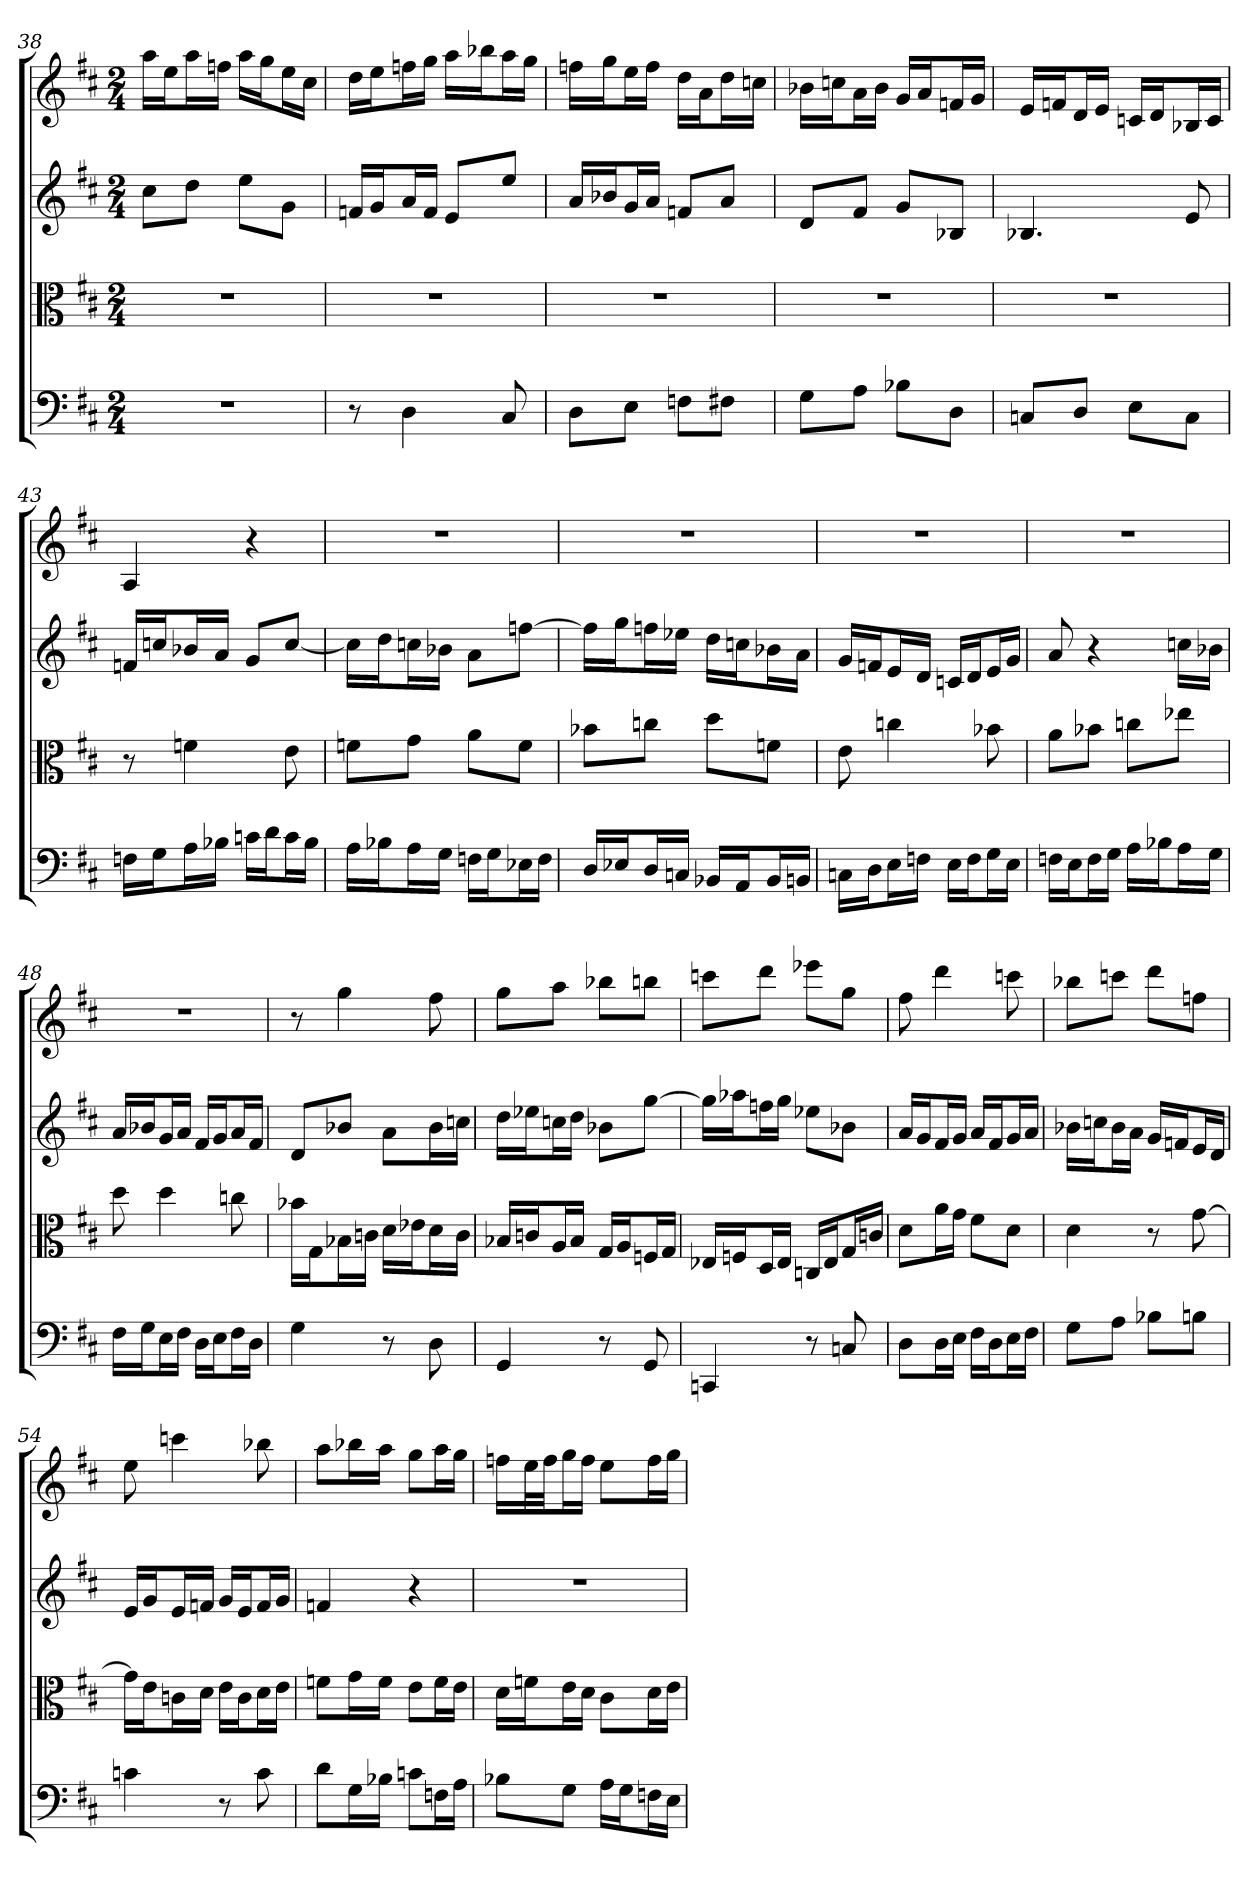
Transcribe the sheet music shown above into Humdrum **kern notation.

**kern	**kern	**kern	**kern
*part4	*part3	*part2	*part1
*staff4	*staff3	*staff2	*staff1
*clefF4	*clefC3	*	*
*k[f#c#]	*k[f#c#]	*k[f#c#]	*k[f#c#]
*D:	*D:	*D:	*D:
*M2/4	*M2/4	*M2/4	*M2/4
=38	=38	=38	=38
2r	2r	8cc#L	16aaLL
.	.	.	16eeJ
.	.	8ddJ	16aaL
.	.	.	16ffnJJ
.	.	8eeL	16aaLL
.	.	.	16ggJ
.	.	8gJ	16eeL
.	.	.	16cc#JJ
=39	=39	=39	=39
8r	2r	16fnLL	16ddLL
.	.	16gJ	16eeJ
4D	.	16aL	16ffnL
.	.	16fJJ	16ggJJ
.	.	8eL	16aaLL
.	.	.	16bb-XJ
8C#	.	8eeJ	16aaL
.	.	.	16ggJJ
=40	=40	=40	=40
8D\L	2r	16aLL	16ffnLL
.	.	16b-XJ	16ggJ
8E\J	.	16gL	16eeL
.	.	16aJJ	16ffJJ
8Fn\L	.	8fnL	16ddLL
.	.	.	16aJ
8F#X\J	.	8aJ	16ddL
.	.	.	16ccnJJ
=41	=41	=41	=41
8G\L	2r	8dL	16b-XLL
.	.	.	16ccnJ
8A\J	.	8f#J	16aL
.	.	.	16b-JJ
8B-X\L	.	8gL	16gLL
.	.	.	16aJ
8D\J	.	8B-XJ	16fnL
.	.	.	16gJJ
=42	=42	=42	=42
8Cn/L	2r	4.B-X	16eLL
.	.	.	16fnJ
8D/J	.	.	16dL
.	.	.	16eJJ
8E\L	.	.	16cnLL
.	.	.	16dJ
8C\J	.	8e	16B-XL
.	.	.	16cJJ
=43	=43	=43	=43
16Fn\LL	8r	16fnLL	4A
16G\J	.	16ccnJ	.
16A\L	4fn	16b-XL	.
16B-X\JJ	.	16aJJ	.
16cn\LL	.	8gL	4r
16d\J	.	.	.
16c\L	8e	[8ccJ	.
16B-\JJ	.	.	.
=44	=44	=44	=44
16A\LL	8fn\L	16ccLL]	2r
16B-X\J	.	16ddJ	.
16A\L	8g\J	16ccnL	.
16G\JJ	.	16b-XJJ	.
16Fn\LL	8a\L	8aL	.
16G\J	.	.	.
16E-X\L	8f\J	[8ffnJ	.
16F\JJ	.	.	.
=45	=45	=45	=45
16D/LL	8b-X\L	16ffLL]	2r
16E-X/J	.	16ggJ	.
16D/L	8ccn\J	16ffnL	.
16Cn/JJ	.	16ee-XJJ	.
16BB-X/LL	8dd\L	16ddLL	.
16AA/J	.	16ccnJ	.
16BB-/L	8fn\J	16b-XL	.
16BBn/JJ	.	16aJJ	.
=46	=46	=46	=46
16Cn\LL	8e	16gLL	2r
16D\J	.	16fnJ	.
16E\L	4ccn	16eL	.
16Fn\JJ	.	16dJJ	.
16E\LL	.	16cnLL	.
16F\J	.	16dJ	.
16G\L	8b-X	16eL	.
16E\JJ	.	16gJJ	.
=47	=47	=47	=47
16Fn\LL	8a\L	8a	2r
16E\J	.	.	.
16F\L	8b-X\J	4r	.
16G\JJ	.	.	.
16A\LL	8ccn\L	.	.
16B-X\J	.	.	.
16A\L	8ee-X\J	16ccnLL	.
16G\JJ	.	16b-XJJ	.
=48	=48	=48	=48
16F#\LL	8dd	16aLL	2r
16G\J	.	16b-XJ	.
16E\L	4dd	16gL	.
16F#\JJ	.	16aJJ	.
16D\LL	.	16f#LL	.
16E\J	.	16gJ	.
16F#\L	8ccn	16aL	.
16D\JJ	.	16f#JJ	.
=49	=49	=49	=49
4G	16b-X\LL	8dL	8r
.	16G\J	.	.
.	16B-X\L	8b-XJ	4gg
.	16cn\JJ	.	.
8r	16d\LL	8aL	.
.	16e-X\J	.	.
8D	16d\L	16b-L	8ff#
.	16c\JJ	16ccnJJ	.
=50	=50	=50	=50
4GG	16B-X/LL	16ddLL	8ggL
.	16cn/J	16ee-XJ	.
.	16A/L	16ccnL	8aaJ
.	16B-/JJ	16ddJJ	.
8r	16G/LL	8b-XL	8bb-XL
.	16A/J	.	.
8GG	16Fn/L	[8ggJ	8bbnJ
.	16G/JJ	.	.
=51	=51	=51	=51
4CCn	16E-X/LL	16ggLL]	8cccnL
.	16Fn/J	16aa-XJ	.
.	16D/L	16ffnL	8dddJ
.	16E-/JJ	16ggJJ	.
8r	16Cn/LL	8ee-XL	8eee-XL
.	16E-/J	.	.
8Cn	16G/L	8b-XJ	8ggJ
.	16cn/JJ	.	.
=52	=52	=52	=52
8D\L	8d\L	16aLL	8ff#
.	.	16gJ	.
16D\L	16a\L	16f#L	4ddd
16E\JJ	16g\JJ	16gJJ	.
16F#\LL	8f#\L	16aLL	.
16D\J	.	16f#J	.
16E\L	8d\J	16gL	8cccn
16F#\JJ	.	16aJJ	.
=53	=53	=53	=53
8G\L	4d	16b-XLL	8bb-XL
.	.	16ccnJ	.
8A\J	.	16b-L	8cccnJ
.	.	16aJJ	.
8B-X\L	8r	16gLL	8dddL
.	.	16fnJ	.
8Bn\J	[8g	16eL	8ffnJ
.	.	16dJJ	.
=54	=54	=54	=54
4cn	16g\LL]	16eLL	8ee
.	16e\J	16gJ	.
.	16cn\L	16eL	4cccn
.	16d\JJ	16fnJJ	.
8r	16e\LL	16gLL	.
.	16c\J	16eJ	.
8c	16d\L	16fL	8bb-X
.	16e\JJ	16gJJ	.
=55	=55	=55	=55
8d\L	8fn\L	4fn	8aaL
16G\L	16g\L	.	16bb-XL
16B-X\JJ	16f\JJ	.	16aaJJ
8cn\L	8e\L	4r	8ggL
16Fn\L	16f\L	.	16aaL
16A\JJ	16e\JJ	.	16ggJJ
=56	=56	=56	=56
8B-X\L	16d\LL	2r	16ffnLL
.	16fn\J	.	32eeL
.	.	.	32ffJJ
8G\J	16e\L	.	16ggL
.	16d\JJ	.	16ffJJ
16A\LL	8c#\L	.	8eeL
16G\J	.	.	.
16Fn\L	16d\L	.	16ffL
16E\JJ	16e\JJ	.	16ggJJ
=	=	=	=
*-	*-	*-	*-
